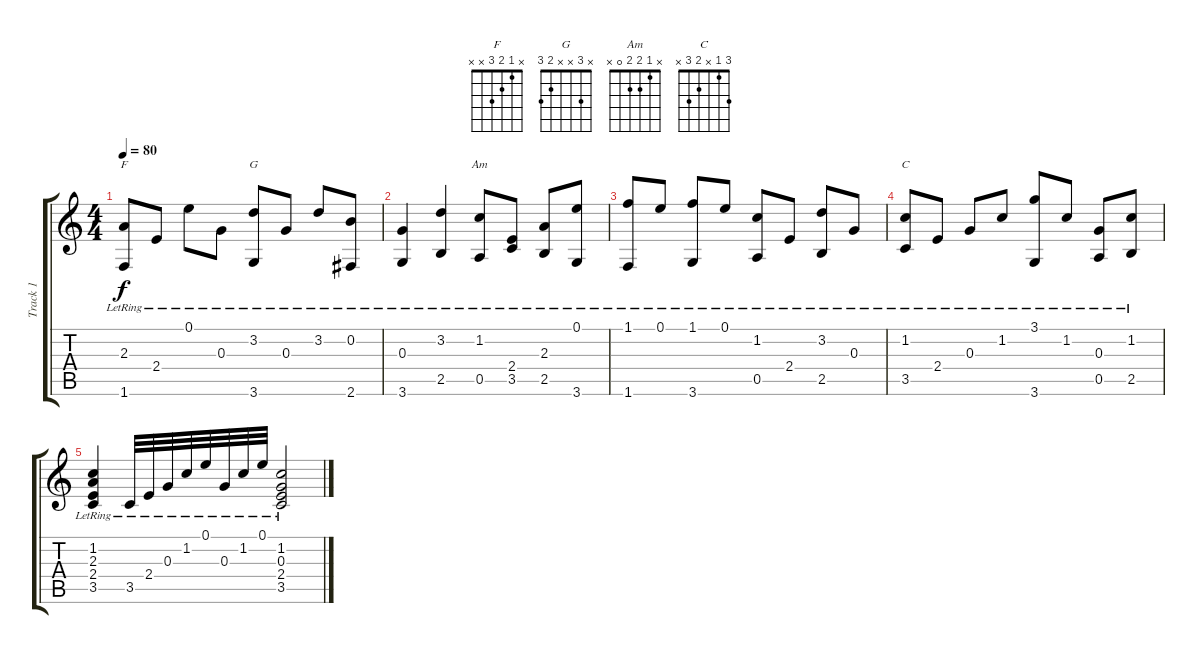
\track ("Track 1" "Track 1") {instrument electricguitarmuted}
\staff {score tabs}
\tuning (E4 B3 G3 D3 A2 E2) {hide}
\chord ("F" x 1 2 3 x x)
\chord ("G" x 3 x x 2 3)
\chord ("Am" x 1 2 2 0 x)
\chord ("C" 3 1 x 2 3 x)
\ts (4 4)
\tempo 80
\clef g2
\ks c
(2.3{lr} 1.6{lr}).8{ch "F" dy f} 2.4{lr}.8 0.1{lr}.8 0.3{lr}.8 (3.2{lr} 3.6{lr}).8{ch "G"} 0.3{lr}.8 3.2{lr}.8 (0.2{lr} 2.6{lr}).8 |
(0.3{lr} 3.6{lr}).4 (3.2{lr} 2.5{lr}).4 (1.2{lr} 0.5{lr}).8{ch "Am"} (2.4{lr} 3.5{lr}).8 (2.3{lr} 2.5{lr}).8 (0.1{lr} 3.6{lr}).8 |
(1.1{lr} 1.6{lr}).8 0.1{lr}.8 (1.1{lr} 3.6{lr}).8 0.1{lr}.8 (1.2{lr} 0.5{lr}).8 2.4{lr}.8 (3.2{lr} 2.5{lr}).8 0.3{lr}.8 |
(1.2{lr} 3.5{lr}).8{ch "C"} 2.4{lr}.8 0.3{lr}.8 1.2{lr}.8 (3.1{lr} 3.6{lr}).8 1.2{lr}.8 (0.3{lr} 0.5{lr}).8 (1.2{lr} 2.5{lr}).8 |
(1.2{lr} 2.3{lr} 2.4{lr} 3.5{lr}).4 3.5{lr}.32 2.4{lr}.32 0.3{lr}.32 1.2{lr}.32 0.1{lr}.32 0.3{lr}.32 1.2{lr}.32 0.1{lr}.32 (1.2{lr} 0.3{lr} 2.4{lr} 3.5{lr}).2
